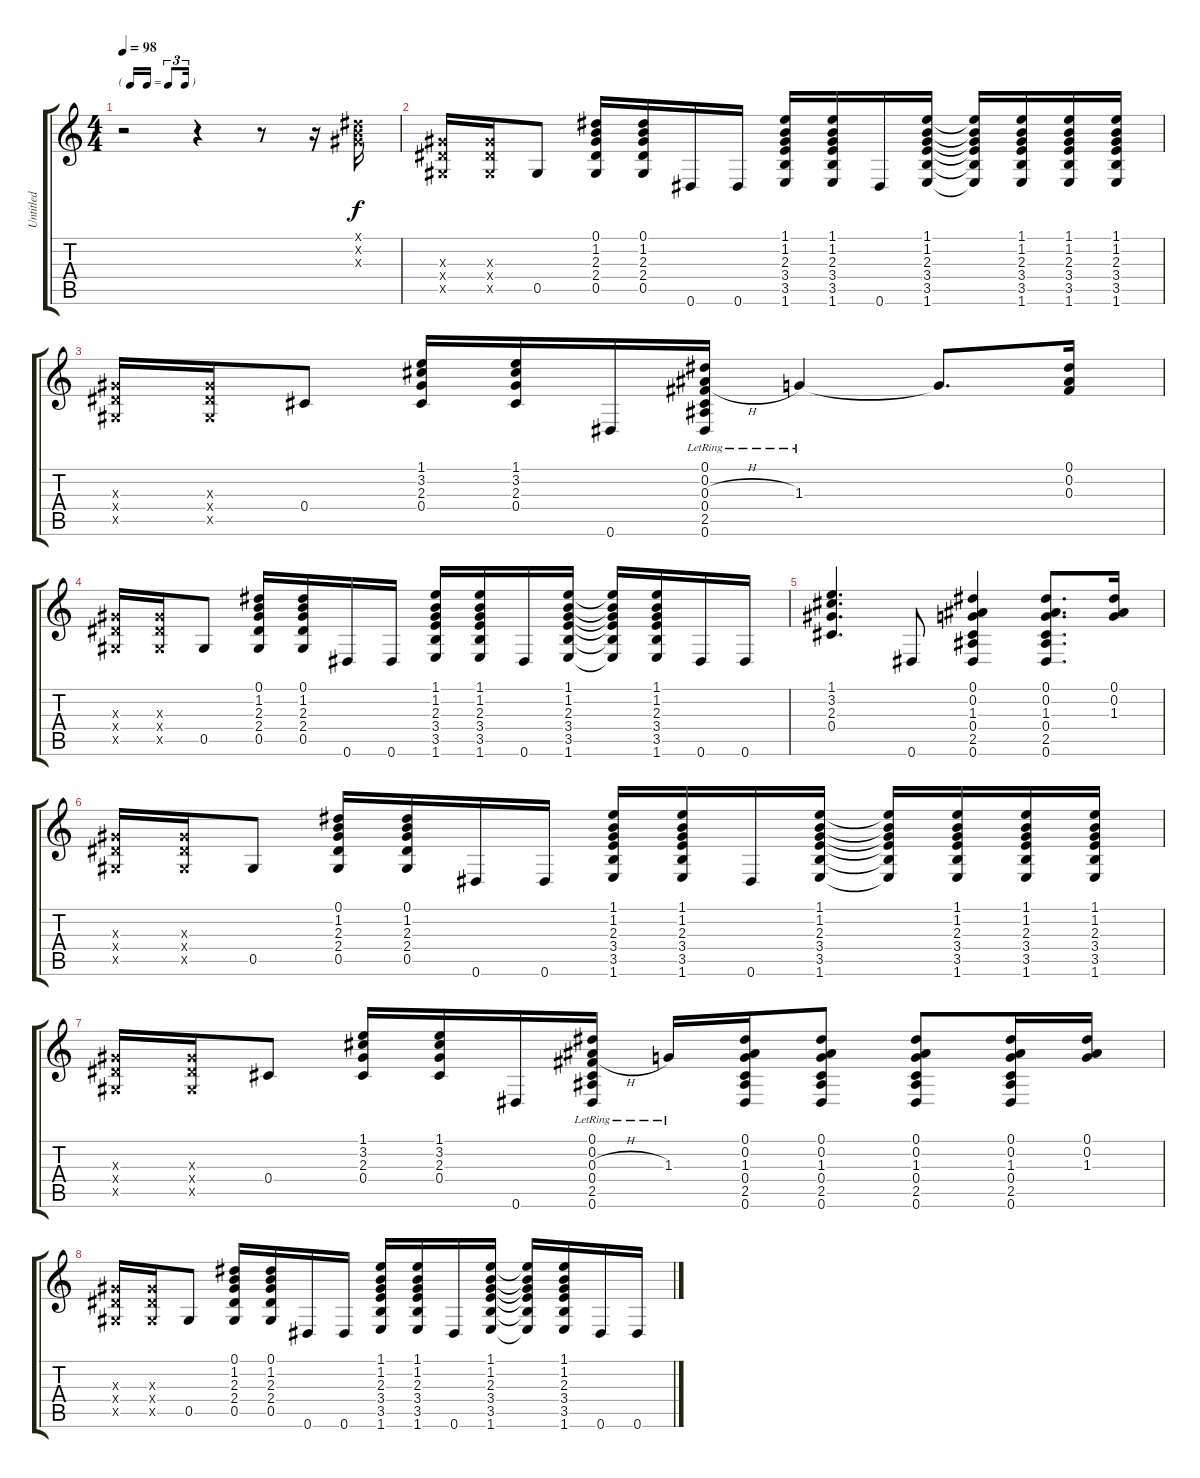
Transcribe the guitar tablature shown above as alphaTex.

\track ("Untitled" "Untitled") {instrument electricguitarclean}
\staff {score tabs}
\tuning (Eb4 Bb3 Gb3 Db3 Ab2 Eb2) {hide}
\ts (4 4)
\tf triplet16th
\tempo 98
\clef g2
\ks c
r.2{dy f instrument electricguitarclean} r.4 r.8 r.16 (0.1{x} 1.2{x} 2.3{x}).16 |
(2.3{x} 2.4{x} 0.5{x}).16 (2.3{x} 2.4{x} 0.5{x}).16 0.5.8 (0.1 1.2 2.3 2.4 0.5).16 (0.1 1.2 2.3 2.4 0.5).16 0.6.16 0.6.16 (1.1 1.2 2.3 3.4 3.5 1.6).16 (1.1 1.2 2.3 3.4 3.5 1.6).16 0.6.16 (1.1 1.2 2.3 3.4 3.5 1.6).16 (1.1{t} 1.2{t} 2.3{t} 3.4{t} 3.5{t} 1.6{t}).16 (1.1 1.2 2.3 3.4 3.5 1.6).16 (1.1 1.2 2.3 3.4 3.5 1.6).16 (1.1 1.2 2.3 3.4 3.5 1.6).16 |
(2.3{x} 2.4{x} 0.5{x}).16 (2.3{x} 2.4{x} 0.5{x}).16 0.4.8 (1.1 3.2 2.3 0.4).16 (1.1 3.2 2.3 0.4).16 0.6.16 (0.1{lr} 0.2{lr} 0.3{h lr} 0.4{lr} 2.5{lr} 0.6{lr}).16 1.3{lr}.4 1.3{t}.8{d} (0.1 0.2 0.3).16 |
(2.3{x} 2.4{x} 0.5{x}).16 (2.3{x} 2.4{x} 0.5{x}).16 0.5.8 (0.1 1.2 2.3 2.4 0.5).16 (0.1 1.2 2.3 2.4 0.5).16 0.6.16 0.6.16 (1.1 1.2 2.3 3.4 3.5 1.6).16 (1.1 1.2 2.3 3.4 3.5 1.6).16 0.6.16 (1.1 1.2 2.3 3.4 3.5 1.6).16 (1.1{t} 1.2{t} 2.3{t} 3.4{t} 3.5{t} 1.6{t}).16 (1.1 1.2 2.3 3.4 3.5 1.6).16 0.6.16 0.6.16 |
(1.1 3.2 2.3 0.4).4{d} 0.6.8 (0.1 0.2 1.3 0.4 2.5 0.6).4 (0.1 0.2 1.3 0.4 2.5 0.6).8{d} (0.1 0.2 1.3).16 |
(2.3{x} 2.4{x} 0.5{x}).16 (2.3{x} 2.4{x} 0.5{x}).16 0.5.8 (0.1 1.2 2.3 2.4 0.5).16 (0.1 1.2 2.3 2.4 0.5).16 0.6.16 0.6.16 (1.1 1.2 2.3 3.4 3.5 1.6).16 (1.1 1.2 2.3 3.4 3.5 1.6).16 0.6.16 (1.1 1.2 2.3 3.4 3.5 1.6).16 (1.1{t} 1.2{t} 2.3{t} 3.4{t} 3.5{t} 1.6{t}).16 (1.1 1.2 2.3 3.4 3.5 1.6).16 (1.1 1.2 2.3 3.4 3.5 1.6).16 (1.1 1.2 2.3 3.4 3.5 1.6).16 |
(2.3{x} 2.4{x} 0.5{x}).16 (2.3{x} 2.4{x} 0.5{x}).16 0.4.8 (1.1 3.2 2.3 0.4).16 (1.1 3.2 2.3 0.4).16 0.6.16 (0.1{lr} 0.2{lr} 0.3{h lr} 0.4{lr} 2.5{lr} 0.6{lr}).16 1.3{lr}.16 (0.1 0.2 1.3 0.4 2.5 0.6).16 (0.1 0.2 1.3 0.4 2.5 0.6).8 (0.1 0.2 1.3 0.4 2.5 0.6).8 (0.1 0.2 1.3 0.4 2.5 0.6).16 (0.1 0.2 1.3).16 |
(2.3{x} 2.4{x} 0.5{x}).16 (2.3{x} 2.4{x} 0.5{x}).16 0.5.8 (0.1 1.2 2.3 2.4 0.5).16 (0.1 1.2 2.3 2.4 0.5).16 0.6.16 0.6.16 (1.1 1.2 2.3 3.4 3.5 1.6).16 (1.1 1.2 2.3 3.4 3.5 1.6).16 0.6.16 (1.1 1.2 2.3 3.4 3.5 1.6).16 (1.1{t} 1.2{t} 2.3{t} 3.4{t} 3.5{t} 1.6{t}).16 (1.1 1.2 2.3 3.4 3.5 1.6).16 0.6.16 0.6.16
